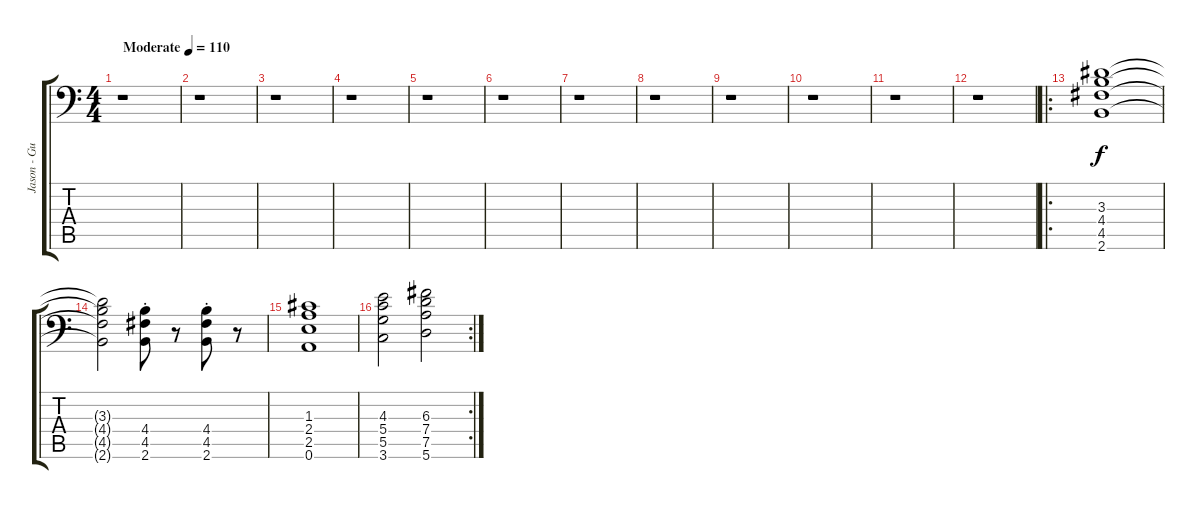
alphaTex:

\track ("Jason - Guitar" "Jason - Gu") {instrument distortionguitar}
\staff {score tabs}
\tuning (A3 E3 C3 G2 D2 A1) {hide}
\ts (4 4)
\tempo (110 "Moderate")
\clef f4
\ks c
r.1{dy f instrument distortionguitar} |
r.1 |
r.1 |
r.1 |
r.1 |
r.1 |
r.1 |
r.1 |
r.1 |
r.1 |
r.1 |
r.1 |
\ro
(3.3 4.4 4.5 2.6).1 |
(3.3{t} 4.4{t} 4.5{t} 2.6{t}).2 (4.4{st} 4.5{st} 2.6{st}).8 r.8 (4.4{st} 4.5{st} 2.6{st}).8 r.8 |
(1.3 2.4 2.5 0.6).1 |
\rc 2
(4.3 5.4 5.5 3.6).2 (6.3 7.4 7.5 5.6).2
